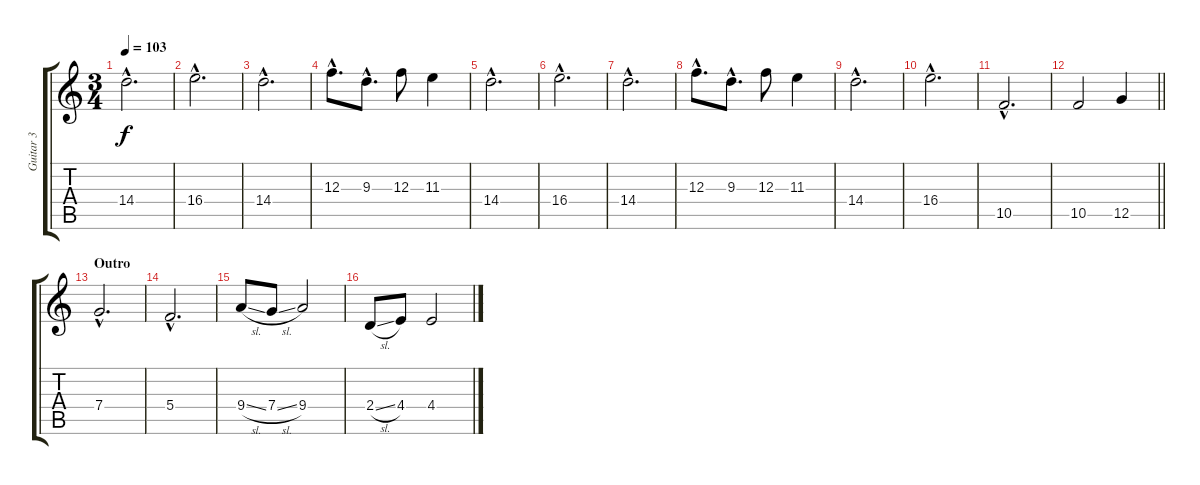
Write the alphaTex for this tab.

\track ("Guitar 3" "Guitar 3") {instrument electricguitarjazz}
\staff {score tabs}
\tuning (D4 A3 F3 C3 G2 D2) {hide}
\ts (3 4)
\tempo 103
\clef g2
\ks c
14.4{hac}.2{d dy f volume 12} |
16.4{hac}.2{d} |
14.4{hac}.2{d} |
12.3{hac}.8{d} 9.3{hac}.8{d} 12.3.8 11.3.4 |
14.4{hac}.2{d volume 12} |
16.4{hac}.2{d} |
14.4{hac}.2{d} |
12.3{hac}.8{d} 9.3{hac}.8{d} 12.3.8 11.3.4 |
14.4{hac}.2{d volume 12} |
16.4{hac}.2{d} |
10.5{hac}.2{d} |
\barLineRight lightlight
10.5.2 12.5.4 |
\section ("" "Outro")
7.4{hac}.2{d} |
5.4{hac}.2{d} |
9.4{sl}.8 7.4{sl}.8 9.4.2 |
2.4{sl}.8 4.4.8 4.4.2
